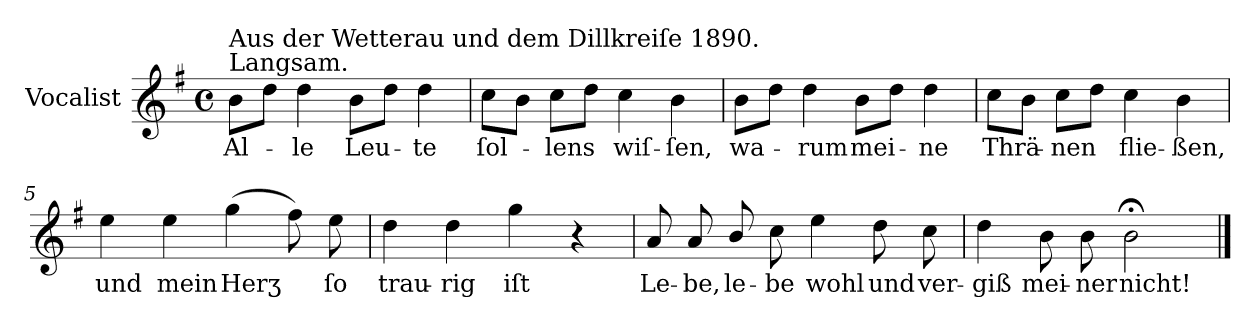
**kern	**text
*part1	*part1
*staff1	*staff1
*I"Vocalist	*
*k[f#]	*
*G:	*
*M4/4	*
*met(c)	*
=1	=1
!LO:TX:a:t=Langsam.	!
!LO:TX:a:t=Aus der Wetterau und dem Dillkreiſe 1890.	!
8bL	Al-
8ddJ	.
4dd	-le
8bL	Leu-
8ddJ	.
4dd	-te
=2	=2
8ccL	ſol-
8bJ	.
8ccL	-lens
8ddJ	.
4cc	wiſ-
4b	-ſen,
=3	=3
8bL	wa-
8ddJ	.
4dd	-rum
8bL	mei-
8ddJ	.
4dd	-ne
=4	=4
8ccL	Thrä-
8bJ	.
8ccL	-nen
8ddJ	.
4cc	flie-
4b	-ßen,
=5	=5
4ee	und
4ee	mein
(4gg	Herʒ
8ff#)	.
8ee	ſo
=6	=6
4dd	trau-
4dd	-rig
4gg	iſt
4r	.
=7	=7
8a	Le-
8a	-be,
8b/	le-
8cc	-be
4ee	wohl
8dd	und
8cc	ver-
=8	=8
4dd	-giß
8b	mei-
8b	-ner
2b;<	nicht!
==	==
*-	*-
